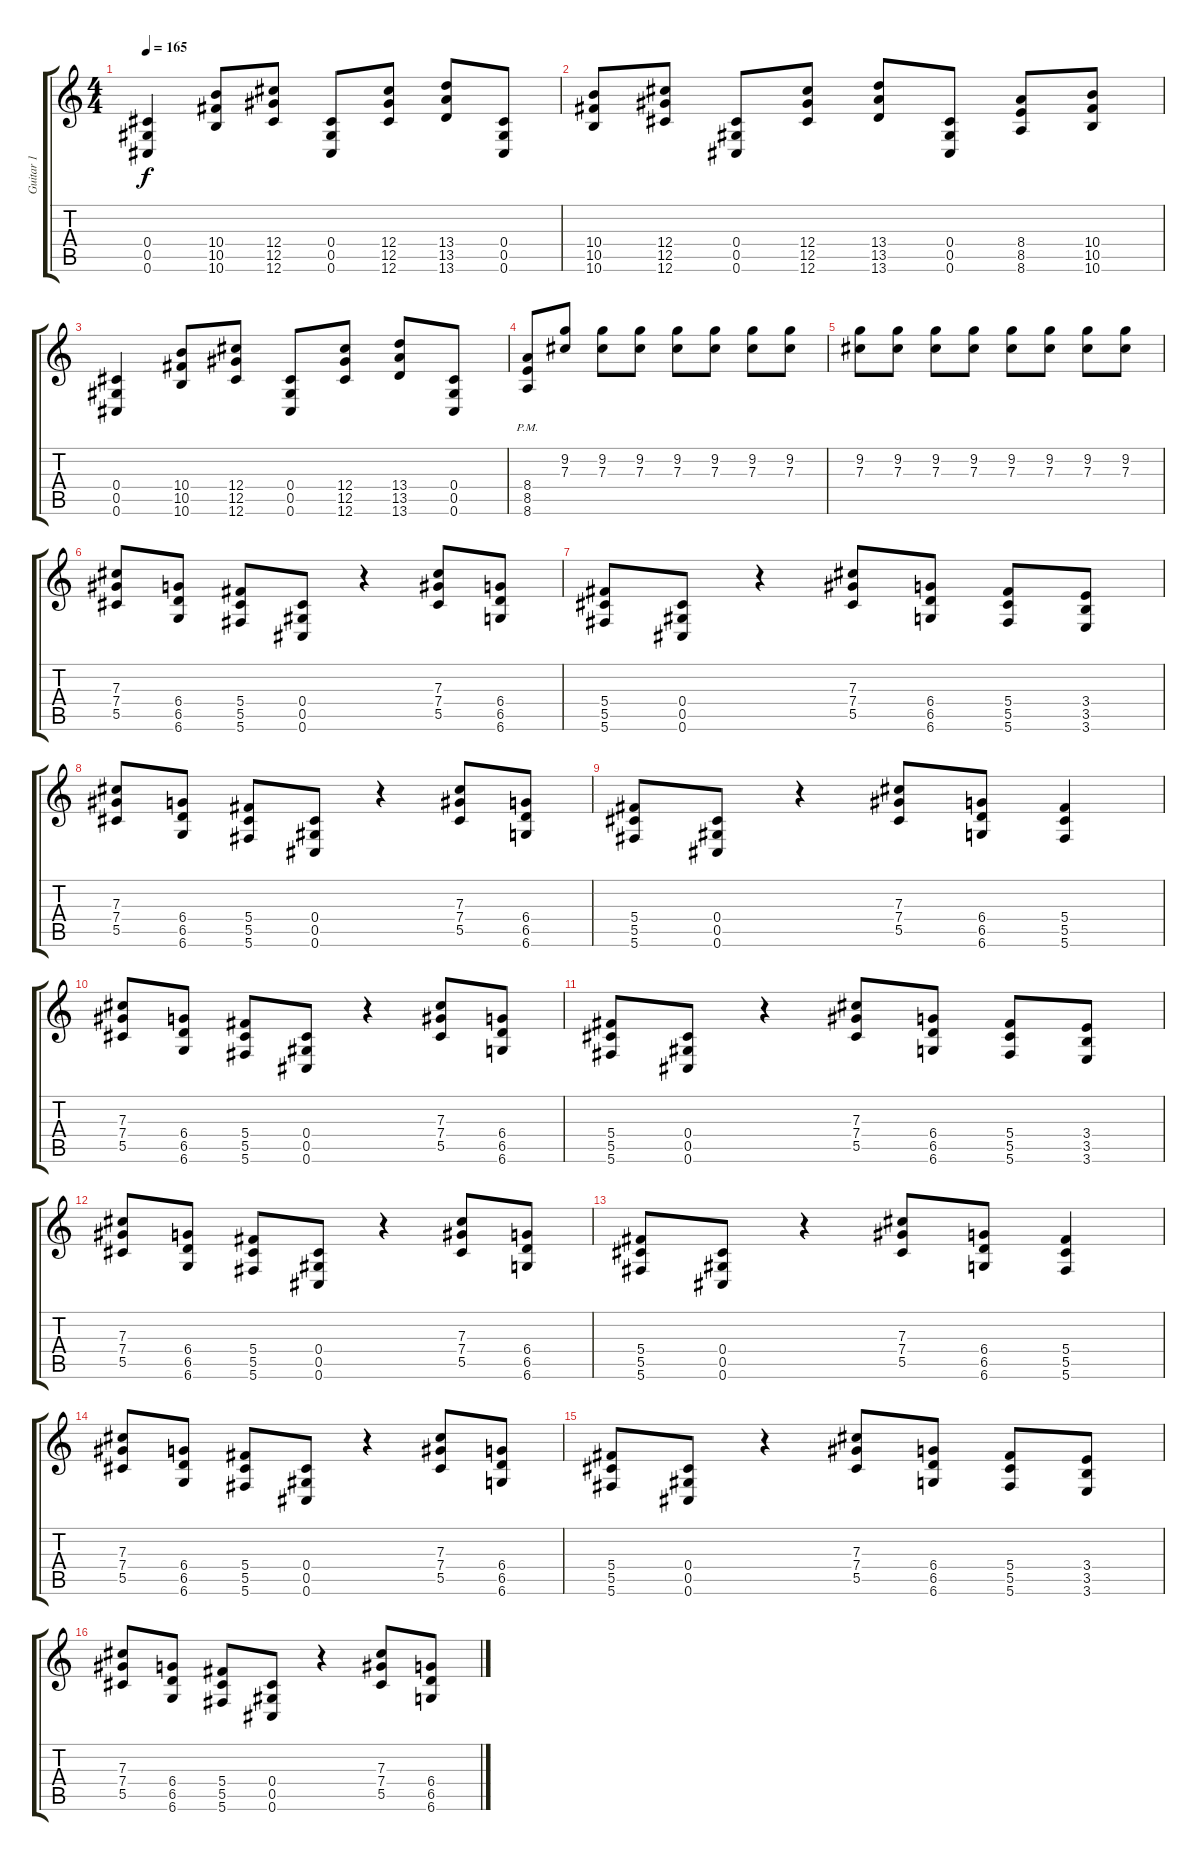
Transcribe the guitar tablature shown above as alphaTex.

\track ("Guitar 1" "Guitar 1") {instrument distortionguitar}
\staff {score tabs}
\tuning (Eb4 Bb3 Gb3 Db3 Ab2 Db2) {hide}
\ts (4 4)
\tempo 165
\clef g2
\ks c
(0.4 0.5 0.6).4{dy f} (10.4 10.5 10.6).8 (12.4 12.5 12.6).8 (0.4 0.5 0.6).8 (12.4 12.5 12.6).8 (13.4 13.5 13.6).8 (0.4 0.5 0.6).8 |
(10.4 10.5 10.6).8 (12.4 12.5 12.6).8 (0.4 0.5 0.6).8 (12.4 12.5 12.6).8 (13.4 13.5 13.6).8 (0.4 0.5 0.6).8 (8.4 8.5 8.6).8 (10.4 10.5 10.6).8 |
(0.4 0.5 0.6).4 (10.4 10.5 10.6).8 (12.4 12.5 12.6).8 (0.4 0.5 0.6).8 (12.4 12.5 12.6).8 (13.4 13.5 13.6).8 (0.4 0.5 0.6).8 |
(8.4{pm} 8.5{pm} 8.6{pm}).8 (9.2 7.3).8 (9.2 7.3).8 (9.2 7.3).8 (9.2 7.3).8 (9.2 7.3).8 (9.2 7.3).8 (9.2 7.3).8 |
(9.2 7.3).8 (9.2 7.3).8 (9.2 7.3).8 (9.2 7.3).8 (9.2 7.3).8 (9.2 7.3).8 (9.2 7.3).8 (9.2 7.3).8 |
(7.3 7.4 5.5).8 (6.4 6.5 6.6).8 (5.4 5.5 5.6).8 (0.4 0.5 0.6).8 r.4 (7.3 7.4 5.5).8 (6.4 6.5 6.6).8 |
(5.4 5.5 5.6).8 (0.4 0.5 0.6).8 r.4 (7.3 7.4 5.5).8 (6.4 6.5 6.6).8 (5.4 5.5 5.6).8 (3.4 3.5 3.6).8 |
(7.3 7.4 5.5).8 (6.4 6.5 6.6).8 (5.4 5.5 5.6).8 (0.4 0.5 0.6).8 r.4 (7.3 7.4 5.5).8 (6.4 6.5 6.6).8 |
(5.4 5.5 5.6).8 (0.4 0.5 0.6).8 r.4 (7.3 7.4 5.5).8 (6.4 6.5 6.6).8 (5.4 5.5 5.6).4 |
(7.3 7.4 5.5).8 (6.4 6.5 6.6).8 (5.4 5.5 5.6).8 (0.4 0.5 0.6).8 r.4 (7.3 7.4 5.5).8 (6.4 6.5 6.6).8 |
(5.4 5.5 5.6).8 (0.4 0.5 0.6).8 r.4 (7.3 7.4 5.5).8 (6.4 6.5 6.6).8 (5.4 5.5 5.6).8 (3.4 3.5 3.6).8 |
(7.3 7.4 5.5).8 (6.4 6.5 6.6).8 (5.4 5.5 5.6).8 (0.4 0.5 0.6).8 r.4 (7.3 7.4 5.5).8 (6.4 6.5 6.6).8 |
(5.4 5.5 5.6).8 (0.4 0.5 0.6).8 r.4 (7.3 7.4 5.5).8 (6.4 6.5 6.6).8 (5.4 5.5 5.6).4 |
(7.3 7.4 5.5).8 (6.4 6.5 6.6).8 (5.4 5.5 5.6).8 (0.4 0.5 0.6).8 r.4 (7.3 7.4 5.5).8 (6.4 6.5 6.6).8 |
(5.4 5.5 5.6).8 (0.4 0.5 0.6).8 r.4 (7.3 7.4 5.5).8 (6.4 6.5 6.6).8 (5.4 5.5 5.6).8 (3.4 3.5 3.6).8 |
(7.3 7.4 5.5).8 (6.4 6.5 6.6).8 (5.4 5.5 5.6).8 (0.4 0.5 0.6).8 r.4 (7.3 7.4 5.5).8 (6.4 6.5 6.6).8
